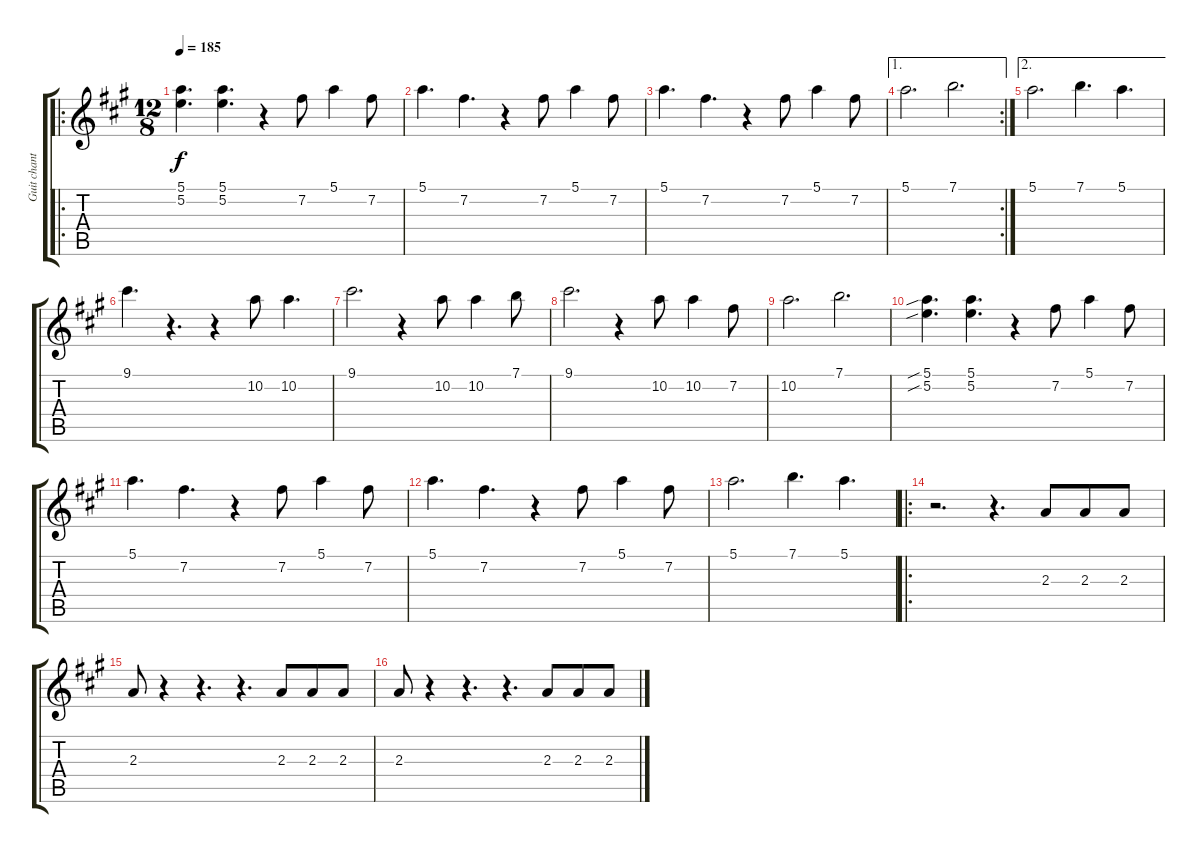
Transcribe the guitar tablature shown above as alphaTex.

\track ("Guit chant" "Guit chant") {instrument overdrivenguitar}
\staff {score tabs}
\tuning (E4 B3 G3 D3 A2 E2) {hide}
\ro
\ts (12 8)
\tempo 185
\clef g2
\ks a
(5.1 5.2).4{d dy f} (5.1 5.2).4{d} r.4 7.2.8 5.1.4 7.2.8 |
5.1.4{d} 7.2.4{d} r.4 7.2.8 5.1.4 7.2.8 |
5.1.4{d} 7.2.4{d} r.4 7.2.8 5.1.4 7.2.8 |
\ae 1
\rc 2
5.1.2{d} 7.1.2{d} |
\ae 2
5.1.2{d} 7.1.4{d} 5.1.4{d} |
9.1.4{d} r.4{d} r.4 10.2.8 10.2.4{d} |
9.1.2{d} r.4 10.2.8 10.2.4 7.1.8 |
9.1.2{d} r.4 10.2.8 10.2.4 7.2.8 |
10.2.2{d} 7.1.2{d} |
(5.1{sib} 5.2{sib}).4{d} (5.1 5.2).4{d} r.4 7.2.8 5.1.4 7.2.8 |
5.1.4{d} 7.2.4{d} r.4 7.2.8 5.1.4 7.2.8 |
5.1.4{d} 7.2.4{d} r.4 7.2.8 5.1.4 7.2.8 |
5.1.2{d} 7.1.4{d} 5.1.4{d} |
\ro
r.2{d} r.4{d volume 8} 2.3.8 2.3.8 2.3.8 |
2.3.8 r.4 r.4{d} r.4{d} 2.3.8 2.3.8 2.3.8 |
2.3.8 r.4 r.4{d} r.4{d} 2.3.8 2.3.8 2.3.8
